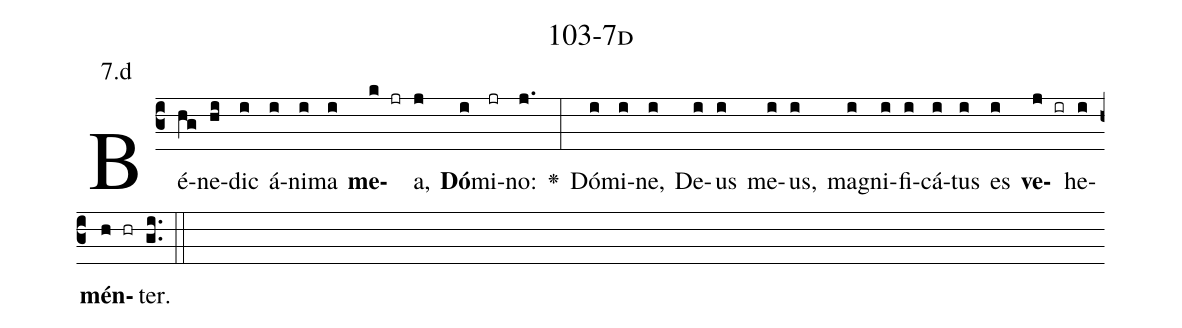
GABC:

name: 103-7d;
annotation: 7.d;
%%
(c3)Bé(hg)ne(hi)dic(i) á(i)ni(i)ma(i) <b>me</b>(k jr)a,(j) <b>Dó</b>(i)mi(jr)no:(j.) <v>\greheightstar</v>(:) Dó(i)mi(i)ne,(i) De(i)us(i) me(i)us,(i) ma(i)gni(i)fi(i)cá(i)tus(i) es(i) <b>ve</b>(j ir)he(i)<b>mén</b>(h hr)ter.(gi..) (::)


%E(i) u(i) o(j) u(i) a(h) e.(gi..) (::)
